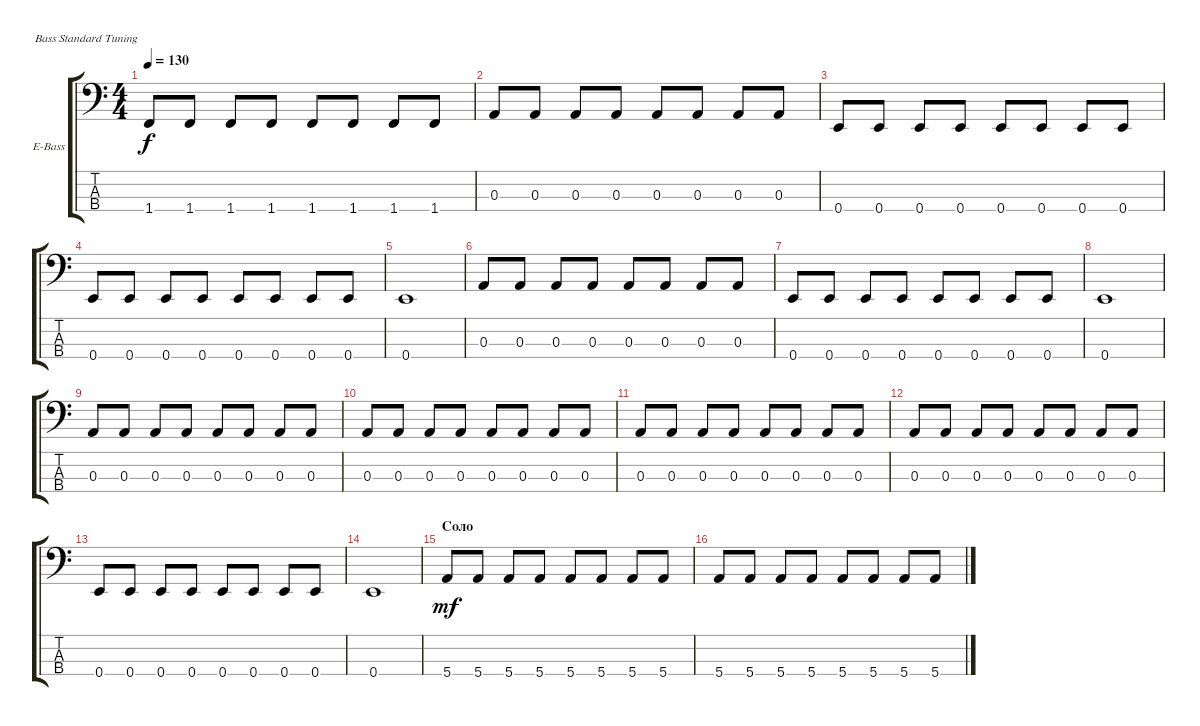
\defaultSystemsLayout 4
\bracketExtendMode groupsimilarinstruments
\firstSystemTrackNameOrientation horizontal
\otherSystemsTrackNameOrientation horizontal
\track ("А. Андреев" "E-Bass") {instrument electricbassfinger}
\staff {score tabs}
\tuning (G2 D2 A1 E1)
\ts (4 4)
\tempo 130
\clef f4
\ks c
1.4.8{dy f} 1.4.8 1.4.8 1.4.8 1.4.8 1.4.8 1.4.8 1.4.8 |
0.3.8 0.3.8 0.3.8 0.3.8 0.3.8 0.3.8 0.3.8 0.3.8 |
0.4.8 0.4.8 0.4.8 0.4.8 0.4.8 0.4.8 0.4.8 0.4.8 |
0.4.8 0.4.8 0.4.8 0.4.8 0.4.8 0.4.8 0.4.8 0.4.8 |
0.4.1 |
0.3.8 0.3.8 0.3.8 0.3.8 0.3.8 0.3.8 0.3.8 0.3.8 |
0.4.8 0.4.8 0.4.8 0.4.8 0.4.8 0.4.8 0.4.8 0.4.8 |
0.4.1 |
0.3.8 0.3.8 0.3.8 0.3.8 0.3.8 0.3.8 0.3.8 0.3.8 |
0.3.8 0.3.8 0.3.8 0.3.8 0.3.8 0.3.8 0.3.8 0.3.8 |
0.3.8 0.3.8 0.3.8 0.3.8 0.3.8 0.3.8 0.3.8 0.3.8 |
0.3.8 0.3.8 0.3.8 0.3.8 0.3.8 0.3.8 0.3.8 0.3.8 |
0.4.8 0.4.8 0.4.8 0.4.8 0.4.8 0.4.8 0.4.8 0.4.8 |
0.4.1 |
\section ("" "Соло")
5.4.8{dy mf} 5.4.8 5.4.8 5.4.8 5.4.8 5.4.8 5.4.8 5.4.8 |
5.4.8 5.4.8 5.4.8 5.4.8 5.4.8 5.4.8 5.4.8 5.4.8
